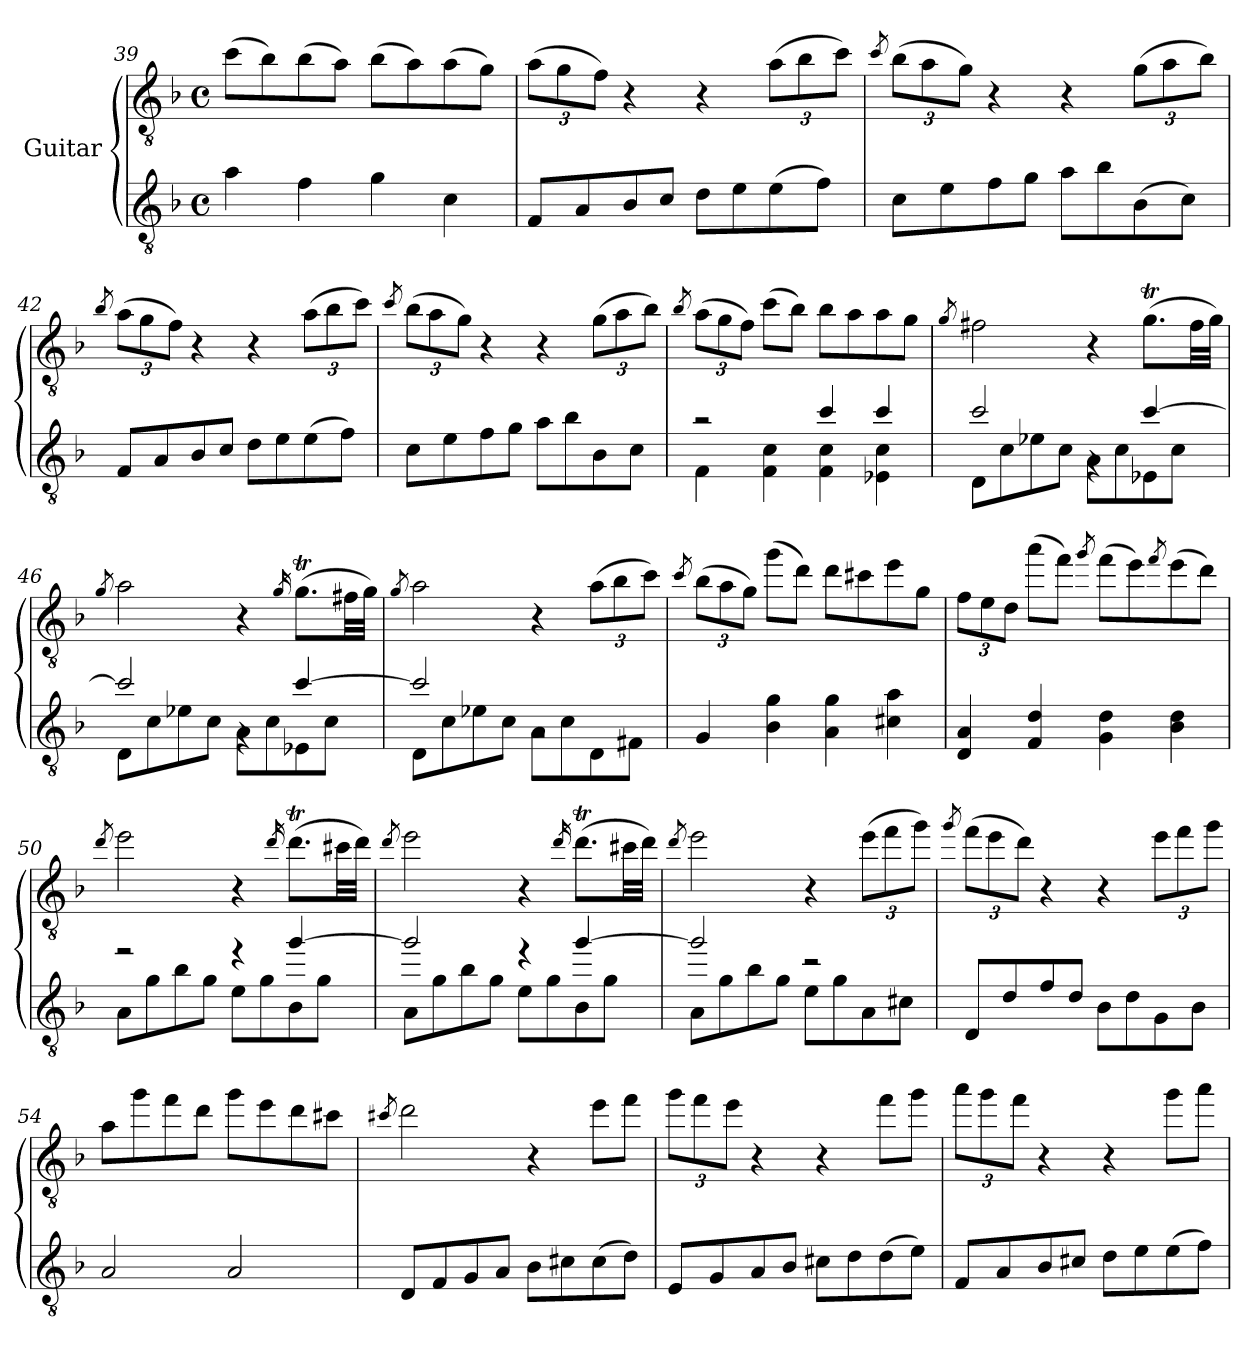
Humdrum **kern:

**kern	**kern
*part2	*part1
*staff2	*staff1
*I"Guitar	*I"Guitar
*clefGv2	*clefGv2
*k[b-]	*k[b-]
*M4/4	*M4/4
*met(c)	*met(c)
=39	=39
4a\	(8cc\L
.	8b-\)
4f\	(8b-\
.	8a\J)
4g\	(8b-\L
.	8a\)
4c\	(8a\
.	8g\J)
=40	=40
*	*Xbrackettup
8F/L	(12a\L
.	12g\
8A/	.
.	12f\J)
8B-/	4r
8c/J	.
8d\L	4r
8e\	.
(8e\	(12a\L
.	12b-\
8f\J)	.
.	12cc\J)
!!LO:LB:g=z
=41	=41
.	8qcc/
8c\L	(12b-\L
.	12a\
8e\	.
.	12g\J)
8f\	4r
8g\J	.
8a\L	4r
8b-\	.
(8B-\	(12g\L
.	12a\
8c\J)	.
.	12b-\J)
=42	=42
.	8qb-/
8F/L	(12a\L
.	12g\
8A/	.
.	12f\J)
8B-/	4r
8c/J	.
8d\L	4r
8e\	.
(8e\	(12a\L
.	12b-\
8f\J)	.
.	12cc\J)
=43	=43
.	8qcc/
8c\L	(12b-\L
.	12a\
8e\	.
.	12g\J)
8f\	4r
8g\J	.
8a\L	4r
8b-\	.
8B-\	(12g\L
.	12a\
8c\J	.
.	12b-\J)
=44	=44
.	8qb-/
*^	*
2r	4F\	(12a\L
.	.	12g\
.	.	12f\J)
.	4F\ 4c\	(>8cc\L
.	.	8b-\J)
4cc/	4F\ 4c\	8b-\L
.	.	8a\
4cc/	4E-X\ 4c\	8a\
.	.	8g\J
!!LO:LB:g=z
=45	=45	=45
.	.	8qg/
2cc/	8D\L	2f#X\
.	8c\	.
.	8e-X\	.
.	8c\J	.
4rG	8A\L	4r
.	8c\	.
[4cc/	8E-X\	(8.gT\L
.	8c\J	.
.	.	32f#\LL
.	.	32g\JJJ)
=46	=46	=46
.	.	8qg/
2cc/]	8D\L	2a\
.	8c\	.
.	8e-X\	.
.	8c\J	.
4rG	8A\L	4r
.	8c\	.
.	.	16qg/
[4cc/	8E-X\	(8.gT\L
.	8c\J	.
.	.	32f#X\LL
.	.	32g\JJJ)
=47	=47	=47
.	.	8qg/
2cc/]	8D\L	2a\
.	8c\	.
.	8e-X\	.
.	8c\J	.
2rG	8A\L	4r
.	8c\	.
.	8D\	(12a\L
.	.	12b-\
.	8F#X\J	.
.	.	12cc\J)
*v	*v	*
=48	=48
.	8qcc/
4G/	(12b-\L
.	12a\
.	12g\J)
4B-\ 4g\	(8gg\L
.	8dd\J)
4A\ 4g\	8dd\L
.	8cc#X\
4c#X\ 4a\	8ee\
.	8g\J
!!LO:LB:g=z
=49	=49
4D/ 4A/	12f\L
.	12e\
.	12d\J
4F/ 4d/	(8aa\L
.	8ff\J)
.	8qgg/
4G\ 4d\	(8ff\L
.	8ee\)
.	8qff/
4B-\ 4d\	(8ee\
.	8dd\J)
=50	=50
.	8qdd/
*^	*
2r	8A\L	2ee\
.	8g\	.
.	8b-\	.
.	8g\J	.
4r	8e\L	4r
.	8g\	.
.	.	16qdd/
[4gg/	8B-\	(8.ddT\L
.	8g\J	.
.	.	32cc#X\LL
.	.	32dd\JJJ)
=51	=51	=51
.	.	8qdd/
2gg/]	8A\L	2ee\
.	8g\	.
.	8b-\	.
.	8g\J	.
4r	8e\L	4r
.	8g\	.
.	.	16qdd/
[4gg/	8B-\	(8.ddT\L
.	8g\J	.
.	.	32cc#X\LL
.	.	32dd\JJJ)
=52	=52	=52
.	.	8qdd/
2gg/]	8A\L	2ee\
.	8g\	.
.	8b-\	.
.	8g\J	.
2r	8e\L	4r
.	8g\	.
.	8A\	(12ee\L
.	.	12ff\
.	8c#X\J	.
.	.	12gg\J)
*v	*v	*
!!LO:LB:g=z
=53	=53
.	8qgg/
8D/L	(12ff\L
.	12ee\
8d/	.
.	12dd\J)
8f/	4r
8d/J	.
8B-\L	4r
8d\	.
8G\	12ee\L
.	12ff\
8B-\J	.
.	12gg\J
=54	=54
2A/	8a\L
.	8gg\
.	8ff\
.	8dd\J
2A/	8gg\L
.	8ee\
.	8dd\
.	8cc#X\J
=55	=55
.	8qcc#X/
8D/L	2dd\
8F/	.
8G/	.
8A/J	.
8B-\L	4r
8c#X\	.
(8c#\	8ee\L
8d\J)	8ff\J
=56	=56
8E/L	12gg\L
.	12ff\
8G/	.
.	12ee\J
8A/	4r
8B-/J	.
8c#X\L	4r
8d\	.
(8d\	8ff\L
8e\J)	8gg\J
!!LO:PB:g=z
=57	=57
8F/L	12aa\L
.	12gg\
8A/	.
.	12ff\J
8B-/	4r
8c#X/J	.
8d\L	4r
8e\	.
(8e\	8gg\L
8f\J)	8aa\J
=	=
*-	*-
